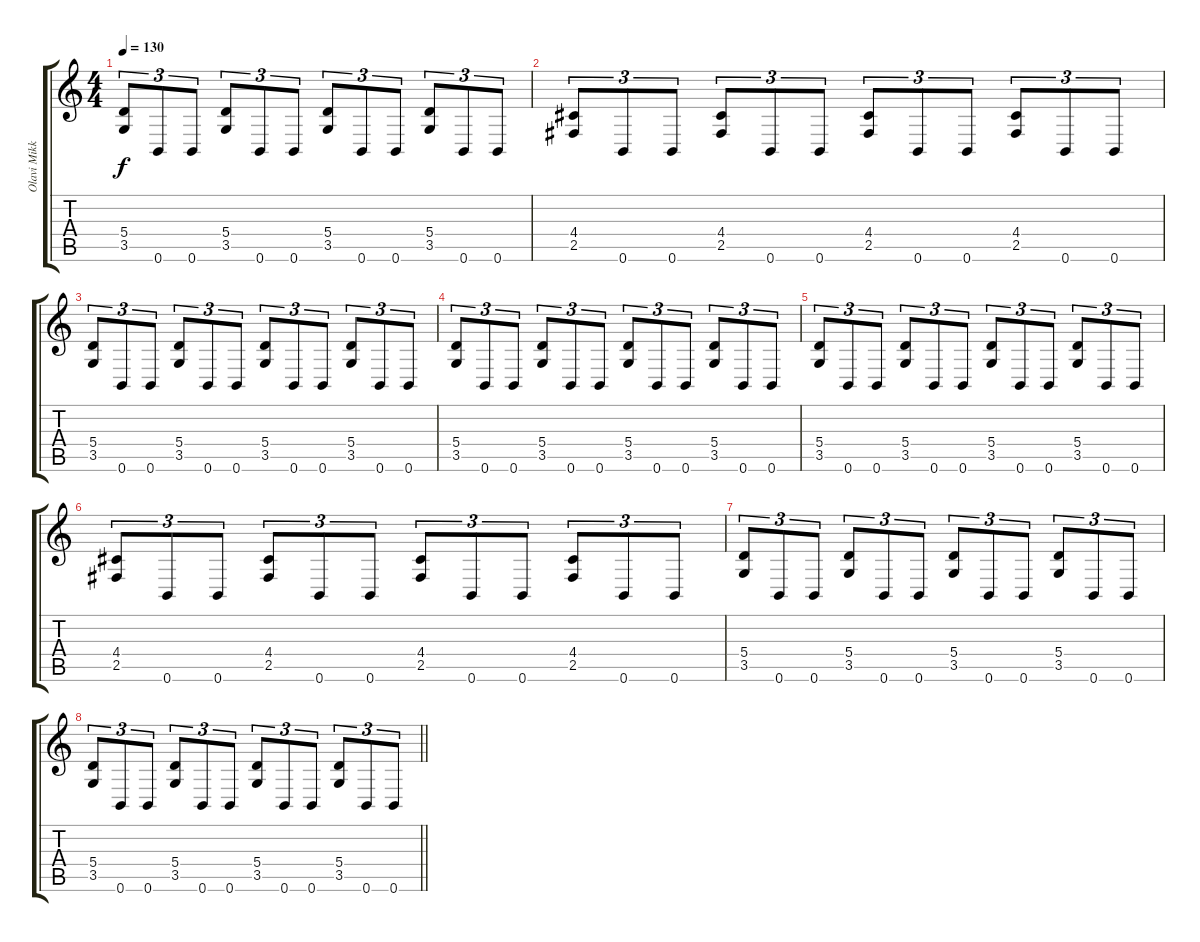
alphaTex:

\track ("Olavi Mikkonen" "Olavi Mikk") {instrument distortionguitar}
\staff {score tabs}
\tuning (B3 Gb3 D3 A2 E2 B1) {hide}
\ts (4 4)
\tempo 130
\clef g2
\ks c
(5.4 3.5).8{tu (3 2) dy f} 0.6.8{tu (3 2)} 0.6.8{tu (3 2)} (5.4 3.5).8{tu (3 2)} 0.6.8{tu (3 2)} 0.6.8{tu (3 2)} (5.4 3.5).8{tu (3 2)} 0.6.8{tu (3 2)} 0.6.8{tu (3 2)} (5.4 3.5).8{tu (3 2)} 0.6.8{tu (3 2)} 0.6.8{tu (3 2)} |
(4.4 2.5).8{tu (3 2)} 0.6.8{tu (3 2)} 0.6.8{tu (3 2)} (4.4 2.5).8{tu (3 2)} 0.6.8{tu (3 2)} 0.6.8{tu (3 2)} (4.4 2.5).8{tu (3 2)} 0.6.8{tu (3 2)} 0.6.8{tu (3 2)} (4.4 2.5).8{tu (3 2)} 0.6.8{tu (3 2)} 0.6.8{tu (3 2)} |
(5.4 3.5).8{tu (3 2)} 0.6.8{tu (3 2)} 0.6.8{tu (3 2)} (5.4 3.5).8{tu (3 2)} 0.6.8{tu (3 2)} 0.6.8{tu (3 2)} (5.4 3.5).8{tu (3 2)} 0.6.8{tu (3 2)} 0.6.8{tu (3 2)} (5.4 3.5).8{tu (3 2)} 0.6.8{tu (3 2)} 0.6.8{tu (3 2)} |
(5.4 3.5).8{tu (3 2)} 0.6.8{tu (3 2)} 0.6.8{tu (3 2)} (5.4 3.5).8{tu (3 2)} 0.6.8{tu (3 2)} 0.6.8{tu (3 2)} (5.4 3.5).8{tu (3 2)} 0.6.8{tu (3 2)} 0.6.8{tu (3 2)} (5.4 3.5).8{tu (3 2)} 0.6.8{tu (3 2)} 0.6.8{tu (3 2)} |
(5.4 3.5).8{tu (3 2)} 0.6.8{tu (3 2)} 0.6.8{tu (3 2)} (5.4 3.5).8{tu (3 2)} 0.6.8{tu (3 2)} 0.6.8{tu (3 2)} (5.4 3.5).8{tu (3 2)} 0.6.8{tu (3 2)} 0.6.8{tu (3 2)} (5.4 3.5).8{tu (3 2)} 0.6.8{tu (3 2)} 0.6.8{tu (3 2)} |
(4.4 2.5).8{tu (3 2)} 0.6.8{tu (3 2)} 0.6.8{tu (3 2)} (4.4 2.5).8{tu (3 2)} 0.6.8{tu (3 2)} 0.6.8{tu (3 2)} (4.4 2.5).8{tu (3 2)} 0.6.8{tu (3 2)} 0.6.8{tu (3 2)} (4.4 2.5).8{tu (3 2)} 0.6.8{tu (3 2)} 0.6.8{tu (3 2)} |
(5.4 3.5).8{tu (3 2)} 0.6.8{tu (3 2)} 0.6.8{tu (3 2)} (5.4 3.5).8{tu (3 2)} 0.6.8{tu (3 2)} 0.6.8{tu (3 2)} (5.4 3.5).8{tu (3 2)} 0.6.8{tu (3 2)} 0.6.8{tu (3 2)} (5.4 3.5).8{tu (3 2)} 0.6.8{tu (3 2)} 0.6.8{tu (3 2)} |
\barLineRight lightlight
(5.4 3.5).8{tu (3 2)} 0.6.8{tu (3 2)} 0.6.8{tu (3 2)} (5.4 3.5).8{tu (3 2)} 0.6.8{tu (3 2)} 0.6.8{tu (3 2)} (5.4 3.5).8{tu (3 2)} 0.6.8{tu (3 2)} 0.6.8{tu (3 2)} (5.4 3.5).8{tu (3 2)} 0.6.8{tu (3 2)} 0.6.8{tu (3 2)}
